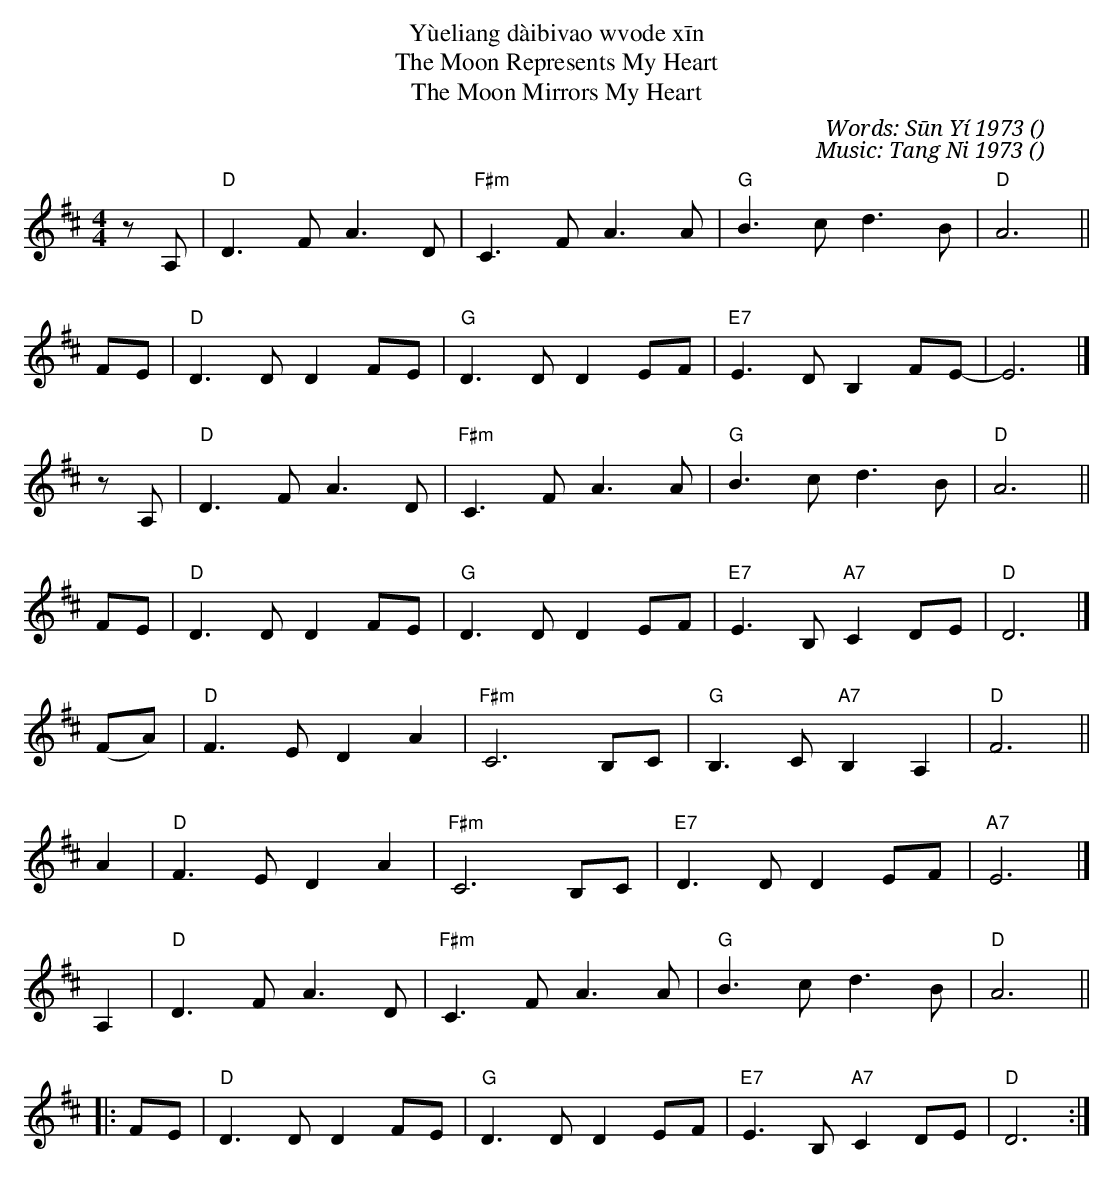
X:1
T: 月亮代表我的心
T: Y\`ueliang d\`aibi\vao w\vode x\=in
T: The Moon Represents My Heart
T: The Moon Mirrors My Heart
C: Words: S\=un Y\'i 1973 (孙仪)
C: Music: Tang Ni 1973 (汤尼)
M: 4/4
L: 1/8
K: D
zA, | "D"D3 F A3 D | "F#m"C3 F A3 A | "G"B3 c d3 B | "D"A6 ||
w:  你 问 我 爱 你 有 多 深 我 爱 你 有 几 分
FE | "D"D3 D D2 FE | "G"D3 D D2 EF | "E7" E3 D B,2 FE- | E6 |]
w:  我 的 情 也 真 我 的 爱 也 真 月 亮 代 表 我 的 心
zA, | "D"D3 F A3 D | "F#m"C3 F A3 A | "G"B3 c d3 B | "D"A6 ||
w:  你 问 我 爱 你 有 多 深 我 爱 你 有 几 分
FE | "D"D3 D D2 FE | "G"D3 D D2 EF | "E7" E3 B, "A7"C2 DE | "D"D6 |]
w:  我 的 情 不 移 我 的 爱 不 变 月 亮 代 表 我 的 心
(FA) | "D"F3 E D2 A2 | "F#m"C6 B,C | "G"B,3 C "A7"B,2 A,2 | "D"F6 ||
w:  轻 轻 的 一 个 吻 已 经 打 动 我 的 心
A2 | "D"F3 E D2 A2 | "F#m"C6 B,C | "E7"D3 D D2 EF | "A7"E6 |]
w:  深 深 的 一 段 情 教 我 思 念 到 如 今
A,2 | "D"D3 F A3 D | "F#m"C3 F A3 A | "G"B3 c d3 B | "D"A6 ||
w:  你 问 我 爱 你 有 多 深 我 爱 你 有 几 分
|: FE | "D"D3 D D2 FE | "G"D3 D D2 EF | "E7" E3 B, "A7"C2 DE | "D"D6 :|
w:  你 去 想 一 想 你 去 看 一 看 月 亮 代 表 我 的 心
